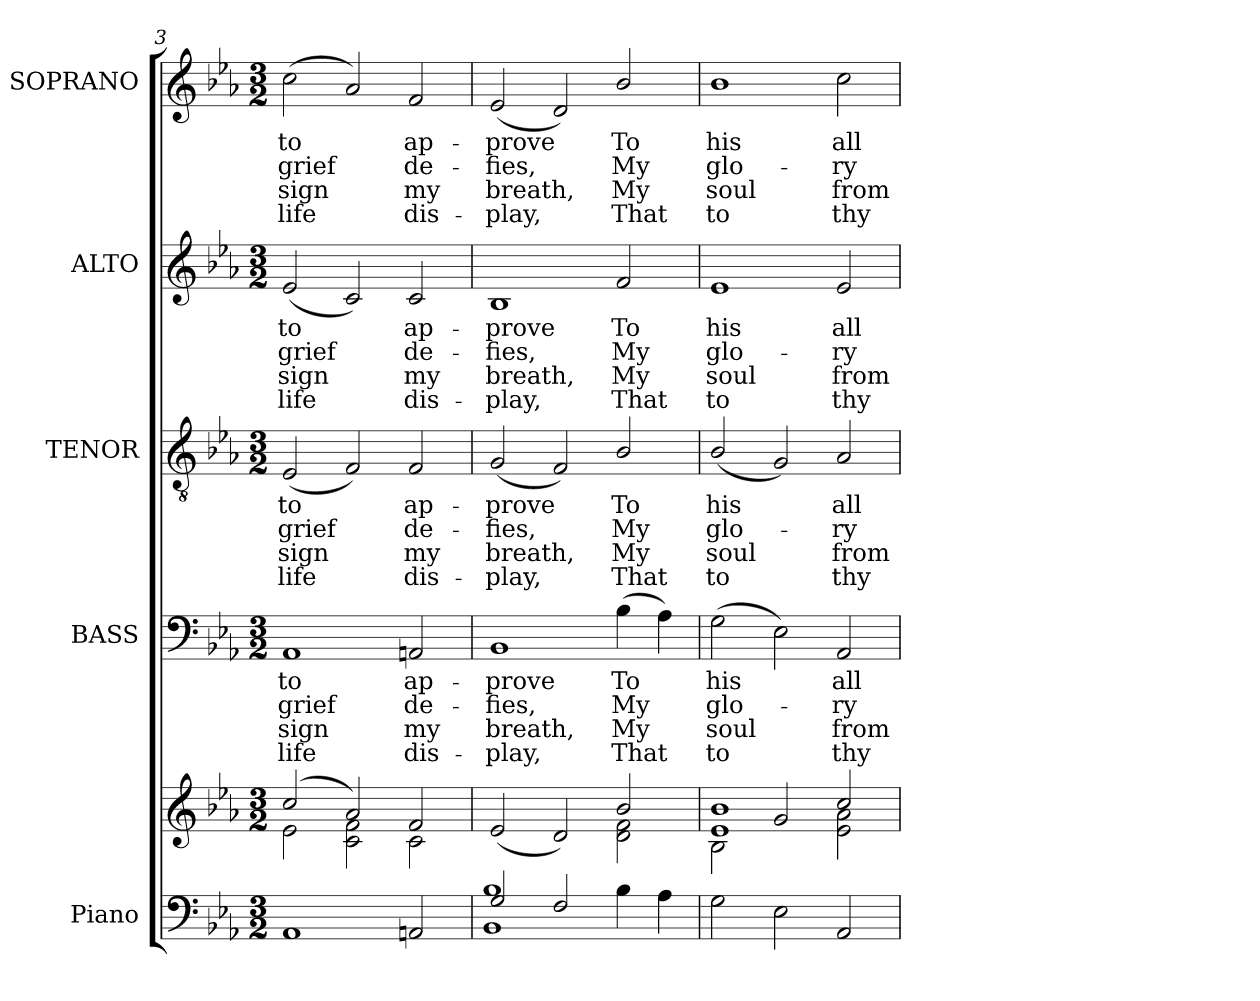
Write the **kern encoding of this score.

**kern	**kern	**kern	**text	**text	**text	**text	**kern	**text	**text	**text	**text	**kern	**text	**text	**text	**text	**kern	**text	**text	**text	**text
*part5	*part5	*part4	*part4	*part4	*part4	*part4	*part3	*part3	*part3	*part3	*part3	*part2	*part2	*part2	*part2	*part2	*part1	*part1	*part1	*part1	*part1
*staff6	*staff5	*staff4	*staff4	*staff4	*staff4	*staff4	*staff3	*staff3	*staff3	*staff3	*staff3	*staff2	*staff2	*staff2	*staff2	*staff2	*staff1	*staff1	*staff1	*staff1	*staff1
*I"Piano	*	*I"BASS	*	*	*	*	*I"TENOR	*	*	*	*	*I"ALTO	*	*	*	*	*I"SOPRANO	*	*	*	*
*I'Pno.	*	*I'B.	*	*	*	*	*I'T.	*	*	*	*	*I'A.	*	*	*	*	*I'S.	*	*	*	*
*clefF4	*clefG2	*clefF4	*	*	*	*	*clefGv2	*	*	*	*	*clefG2	*	*	*	*	*clefG2	*	*	*	*
*	*	*	*	*	*	*	*ITrd7c12	*	*	*	*	*	*	*	*	*	*	*	*	*	*
*k[b-e-a-]	*k[b-e-a-]	*k[b-e-a-]	*	*	*	*	*k[b-e-a-]	*	*	*	*	*k[b-e-a-]	*	*	*	*	*k[b-e-a-]	*	*	*	*
*E-:	*E-:	*E-:	*	*	*	*	*E-:	*	*	*	*	*E-:	*	*	*	*	*E-:	*	*	*	*
*M3/2	*M3/2	*M3/2	*	*	*	*	*M3/2	*	*	*	*	*M3/2	*	*	*	*	*M3/2	*	*	*	*
=3	=3	=3	=3	=3	=3	=3	=3	=3	=3	=3	=3	=3	=3	=3	=3	=3	=3	=3	=3	=3	=3
*	*^	*	*	*	*	*	*	*	*	*	*	*	*	*	*	*	*	*	*	*	*
!	!	!	!	!LO:LY:b:color=#000000	!LO:LY:b:color=#000000	!LO:LY:b:color=#000000	!LO:LY:b:color=#000000	!	!	!	!	!	!	!	!	!	!	!	!	!	!	!
!	!	!	!	!	!	!	!	!	!LO:LY:b:color=#000000	!LO:LY:b:color=#000000	!LO:LY:b:color=#000000	!LO:LY:b:color=#000000	!	!	!	!	!	!	!	!	!	!
!	!	!	!	!	!	!	!	!	!	!	!	!	!	!LO:LY:b:color=#000000	!LO:LY:b:color=#000000	!LO:LY:b:color=#000000	!LO:LY:b:color=#000000	!	!	!	!	!
!	!	!	!	!	!	!	!	!	!	!	!	!	!	!	!	!	!	!	!LO:LY:b:color=#000000	!LO:LY:b:color=#000000	!LO:LY:b:color=#000000	!LO:LY:b:color=#000000
1AA-i	(2cci/	2e-i\	1AA-i	to	grief	sign	life	(2EE-i/	to	grief	sign	life	(2e-i/	to	grief	sign	life	(2cci\	to	grief	sign	life
.	2a-i/)	2ci\ 2fi	.	.	.	.	.	2FFi/)	.	.	.	.	2ci/)	.	.	.	.	2a-i/)	.	.	.	.
!	!	!	!	!LO:LY:b:color=#000000	!LO:LY:b:color=#000000	!LO:LY:b:color=#000000	!LO:LY:b:color=#000000	!	!	!	!	!	!	!	!	!	!	!	!	!	!	!
!	!	!	!	!	!	!	!	!	!LO:LY:b:color=#000000	!LO:LY:b:color=#000000	!LO:LY:b:color=#000000	!LO:LY:b:color=#000000	!	!	!	!	!	!	!	!	!	!
!	!	!	!	!	!	!	!	!	!	!	!	!	!	!LO:LY:b:color=#000000	!LO:LY:b:color=#000000	!LO:LY:b:color=#000000	!LO:LY:b:color=#000000	!	!	!	!	!
!	!	!	!	!	!	!	!	!	!	!	!	!	!	!	!	!	!	!	!LO:LY:b:color=#000000	!LO:LY:b:color=#000000	!LO:LY:b:color=#000000	!LO:LY:b:color=#000000
2AAni/	2fi/	2ci\	2AAni/	ap-	de-	my	dis-	2FFi/	ap-	de-	my	dis-	2ci/	ap-	de-	my	dis-	2fi/	ap-	de-	my	dis-
=4	=4	=4	=4	=4	=4	=4	=4	=4	=4	=4	=4	=4	=4	=4	=4	=4	=4	=4	=4	=4	=4	=4
*^	*	*	*	*	*	*	*	*	*	*	*	*	*	*	*	*	*	*	*	*	*	*
!	!	!	!	!	!LO:LY:b:color=#000000	!LO:LY:b:color=#000000	!LO:LY:b:color=#000000	!LO:LY:b:color=#000000	!	!	!	!	!	!	!	!	!	!	!	!	!	!	!
!	!	!	!	!	!	!	!	!	!	!LO:LY:b:color=#000000	!LO:LY:b:color=#000000	!LO:LY:b:color=#000000	!LO:LY:b:color=#000000	!	!	!	!	!	!	!	!	!	!
!	!	!	!	!	!	!	!	!	!	!	!	!	!	!	!LO:LY:b:color=#000000	!LO:LY:b:color=#000000	!LO:LY:b:color=#000000	!LO:LY:b:color=#000000	!	!	!	!	!
!	!	!	!	!	!	!	!	!	!	!	!	!	!	!	!	!	!	!	!	!LO:LY:b:color=#000000	!LO:LY:b:color=#000000	!LO:LY:b:color=#000000	!LO:LY:b:color=#000000
2Gi/	1BB-i 1B-i	(2e-i/	1ryy	1BB-i	-prove	-fies,	-breath,	play,	(2GGi/	-prove	-fies,	-breath,	play,	1B-i	-prove	-fies,	-breath,	play,	(2e-i/	-prove	-fies,	-breath,	play,
2Fi/	.	2di/)	.	.	.	.	.	.	2FFi/)	.	.	.	.	.	.	.	.	.	2di/)	.	.	.	.
!	!	!	!	!	!LO:LY:b:color=#000000	!LO:LY:b:color=#000000	!LO:LY:b:color=#000000	!LO:LY:b:color=#000000	!	!	!	!	!	!	!	!	!	!	!	!	!	!	!
!	!	!	!	!	!	!	!	!	!	!LO:LY:b:color=#000000	!LO:LY:b:color=#000000	!LO:LY:b:color=#000000	!LO:LY:b:color=#000000	!	!	!	!	!	!	!	!	!	!
!	!	!	!	!	!	!	!	!	!	!	!	!	!	!	!LO:LY:b:color=#000000	!LO:LY:b:color=#000000	!LO:LY:b:color=#000000	!LO:LY:b:color=#000000	!	!	!	!	!
!	!	!	!	!	!	!	!	!	!	!	!	!	!	!	!	!	!	!	!	!LO:LY:b:color=#000000	!LO:LY:b:color=#000000	!LO:LY:b:color=#000000	!LO:LY:b:color=#000000
4B-i\	2ryy	2b-i/	2di\ 2fi	(4B-i\	To	My	My	That	2BB-i/	To	My	My	That	2fi/	To	My	My	That	2b-i/	To	My	My	That
4A-i\	.	.	.	4A-i\)	.	.	.	.	.	.	.	.	.	.	.	.	.	.	.	.	.	.	.
*v	*v	*	*	*	*	*	*	*	*	*	*	*	*	*	*	*	*	*	*	*	*	*	*
=5	=5	=5	=5	=5	=5	=5	=5	=5	=5	=5	=5	=5	=5	=5	=5	=5	=5	=5	=5	=5	=5	=5
!	!	!	!	!LO:LY:b:color=#000000	!LO:LY:b:color=#000000	!LO:LY:b:color=#000000	!LO:LY:b:color=#000000	!	!	!	!	!	!	!	!	!	!	!	!	!	!	!
!	!	!	!	!	!	!	!	!	!LO:LY:b:color=#000000	!LO:LY:b:color=#000000	!LO:LY:b:color=#000000	!LO:LY:b:color=#000000	!	!	!	!	!	!	!	!	!	!
!	!	!	!	!	!	!	!	!	!	!	!	!	!	!LO:LY:b:color=#000000	!LO:LY:b:color=#000000	!LO:LY:b:color=#000000	!LO:LY:b:color=#000000	!	!	!	!	!
!	!	!	!	!	!	!	!	!	!	!	!	!	!	!	!	!	!	!	!LO:LY:b:color=#000000	!LO:LY:b:color=#000000	!LO:LY:b:color=#000000	!LO:LY:b:color=#000000
2Gi\	1e-i 1b-i	2B-i\	(2Gi\	his	glo-	soul	to	(2BB-i/	his	glo-	soul	to	1e-i	his	glo-	soul	to	1b-i	his	glo-	soul	to
2E-i\	.	2gi/	2E-i\)	.	.	.	.	2GGi/)	.	.	.	.	.	.	.	.	.	.	.	.	.	.
!	!	!	!	!LO:LY:b:color=#000000	!LO:LY:b:color=#000000	!LO:LY:b:color=#000000	!LO:LY:b:color=#000000	!	!	!	!	!	!	!	!	!	!	!	!	!	!	!
!	!	!	!	!	!	!	!	!	!LO:LY:b:color=#000000	!LO:LY:b:color=#000000	!LO:LY:b:color=#000000	!LO:LY:b:color=#000000	!	!	!	!	!	!	!	!	!	!
!	!	!	!	!	!	!	!	!	!	!	!	!	!	!LO:LY:b:color=#000000	!LO:LY:b:color=#000000	!LO:LY:b:color=#000000	!LO:LY:b:color=#000000	!	!	!	!	!
!	!	!	!	!	!	!	!	!	!	!	!	!	!	!	!	!	!	!	!LO:LY:b:color=#000000	!LO:LY:b:color=#000000	!LO:LY:b:color=#000000	!LO:LY:b:color=#000000
2AA-i/	2cci/	2e-i\ 2a-i	2AA-i/	all-	-ry	from	thy	2AA-i/	all-	-ry	from	thy	2e-i/	all-	-ry	from	thy	2cci\	all-	-ry	from	thy
*	*v	*v	*	*	*	*	*	*	*	*	*	*	*	*	*	*	*	*	*	*	*	*
=	=	=	=	=	=	=	=	=	=	=	=	=	=	=	=	=	=	=	=	=	=
*-	*-	*-	*-	*-	*-	*-	*-	*-	*-	*-	*-	*-	*-	*-	*-	*-	*-	*-	*-	*-	*-
